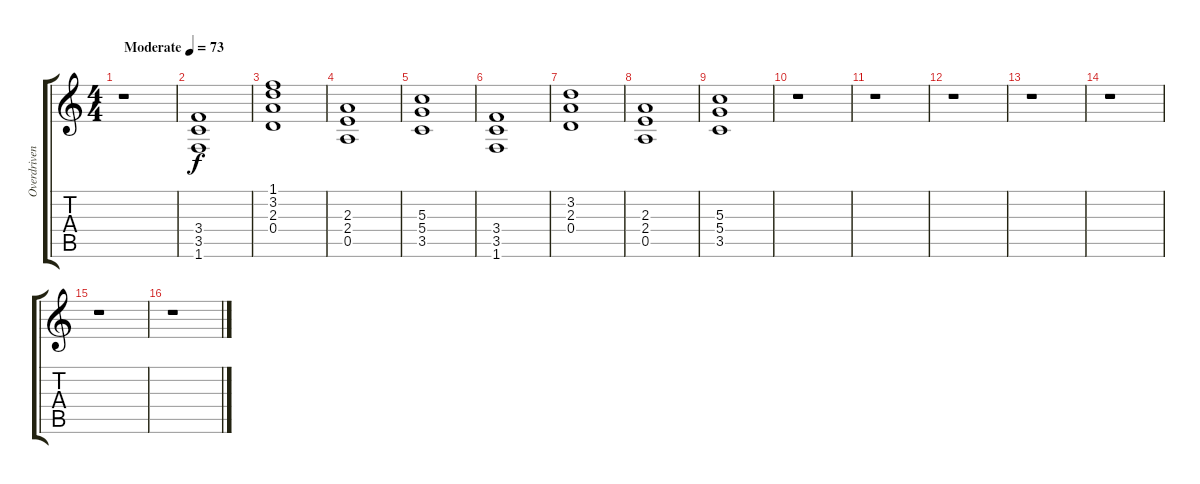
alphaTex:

\track ("Overdriven Guitar 2" "Overdriven") {instrument overdrivenguitar}
\staff {score tabs}
\tuning (E4 B3 G3 D3 A2 E2) {hide}
\ts (4 4)
\tempo (73 "Moderate")
\clef g2
\ks c
r.1{dy f instrument overdrivenguitar} |
(3.4 3.5 1.6).1 |
(1.1 3.2 2.3 0.4).1 |
(2.3 2.4 0.5).1 |
(5.3 5.4 3.5).1 |
(3.4 3.5 1.6).1 |
(3.2 2.3 0.4).1 |
(2.3 2.4 0.5).1 |
(5.3 5.4 3.5).1 |
r.1 |
r.1 |
r.1 |
r.1 |
r.1 |
r.1 |
r.1
